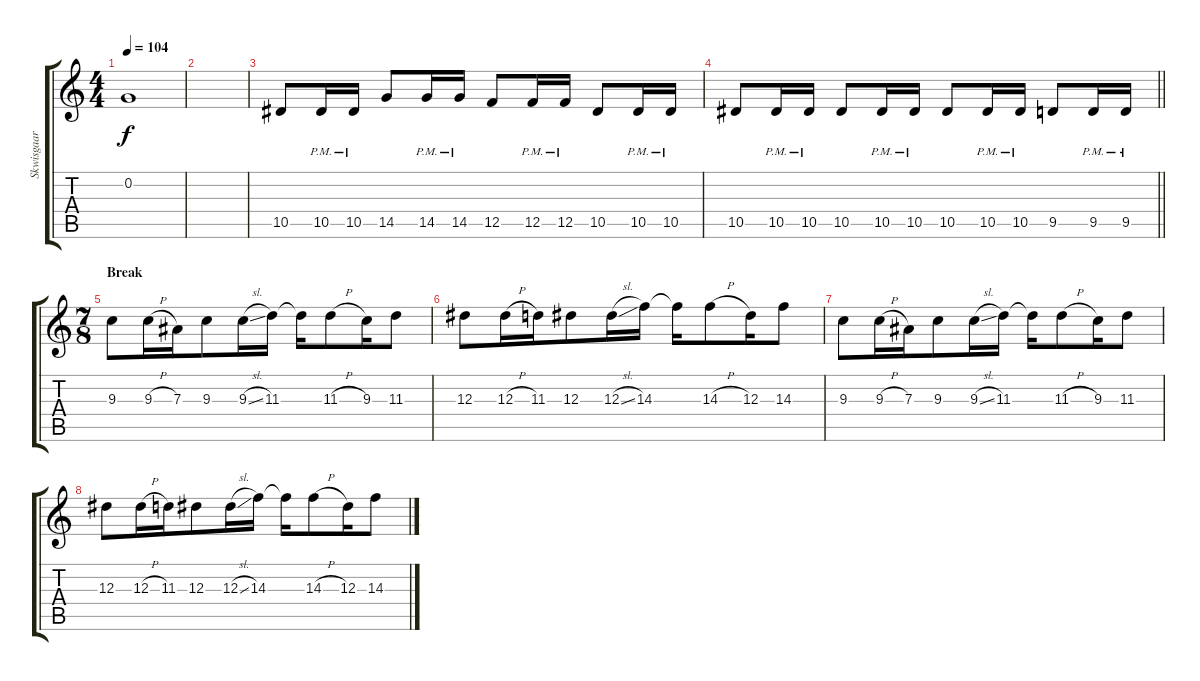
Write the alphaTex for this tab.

\track ("Skwisgaar Skwigelf (Solo Guitar)" "Skwisgaar ") {instrument distortionguitar}
\staff {score tabs}
\tuning (C4 G3 Eb3 Bb2 F2 C2) {hide}
\ts (4 4)
\tempo 104
\clef g2
\ks c
0.2.1{dy f volume 1} |
|
10.5.8 10.5{pm}.16 10.5{pm}.16 14.5.8 14.5{pm}.16 14.5{pm}.16 12.5.8 12.5{pm}.16 12.5{pm}.16 10.5.8 10.5{pm}.16 10.5{pm}.16 |
\barLineRight lightlight
10.5.8 10.5{pm}.16 10.5{pm}.16 10.5.8 10.5{pm}.16 10.5{pm}.16 10.5.8 10.5{pm}.16 10.5{pm}.16 9.5.8 9.5{pm}.16 9.5{pm}.16 |
\ts (7 8)
\section ("" "Break")
9.3.8 9.3{h}.16 7.3.16 9.3.8 9.3{sl}.16 11.3.16 11.3{t}.16 11.3{h}.8 9.3.16 11.3.8 |
12.3.8 12.3{h}.16 11.3.16 12.3.8 12.3{sl}.16 14.3.16 14.3{t}.16 14.3{h}.8 12.3.16 14.3.8 |
9.3.8 9.3{h}.16 7.3.16 9.3.8 9.3{sl}.16 11.3.16 11.3{t}.16 11.3{h}.8 9.3.16 11.3.8 |
12.3.8 12.3{h}.16 11.3.16 12.3.8 12.3{sl}.16 14.3.16 14.3{t}.16 14.3{h}.8 12.3.16 14.3.8
